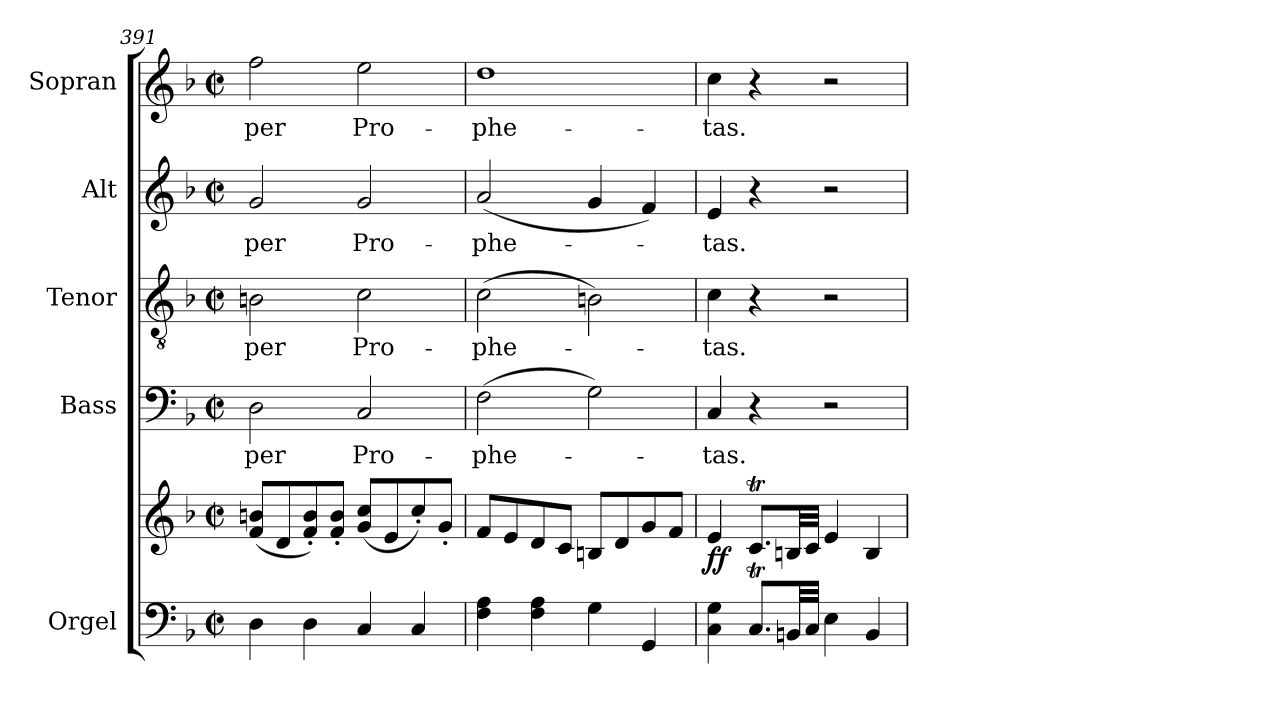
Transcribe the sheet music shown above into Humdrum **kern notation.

**kern	**kern	**dynam	**kern	**text	**kern	**text	**kern	**text	**kern	**text
*part5	*part5	*part5	*part4	*part4	*part3	*part3	*part2	*part2	*part1	*part1
*staff6	*staff5	*staff5/6	*staff4	*staff4	*staff3	*staff3	*staff2	*staff2	*staff1	*staff1
*I"Orgel	*	*	*I"Bass	*	*I"Tenor	*	*I"Alt	*	*I"Sopran	*
*I'Org.	*	*	*I'B.	*	*I'T.	*	*I'A.	*	*I'S.	*
*clefF4	*clefG2	*	*clefF4	*	*clefGv2	*	*clefG2	*	*clefG2	*
*k[b-]	*k[b-]	*	*k[b-]	*	*k[b-]	*	*k[b-]	*	*k[b-]	*
*F:	*F:	*	*F:	*	*F:	*	*F:	*	*F:	*
*M2/2	*M2/2	*	*M2/2	*	*M2/2	*	*M2/2	*	*M2/2	*
*met(c|)	*met(c|)	*	*met(c|)	*	*met(c|)	*	*met(c|)	*	*met(c|)	*
=391	=391	=391	=391	=391	=391	=391	=391	=391	=391	=391
!	!	!	!	!LO:LY:b	!	!LO:LY:b	!	!LO:LY:b	!	!LO:LY:b
4D\	(<8f/ 8bn/L	.	2D\	per	2Bn\	per	2g/	per	2ff\	per
.	8d/	.	.	.	.	.	.	.	.	.
4D\	8f/'< 8b/'<)	.	.	.	.	.	.	.	.	.
.	8f/'< 8b/'<J	.	.	.	.	.	.	.	.	.
!	!	!	!	!LO:LY:b	!	!LO:LY:b	!	!LO:LY:b	!	!LO:LY:b
4C/	(<8g/ 8cc/L	.	2C/	Pro-	2c\	Pro-	2g/	Pro-	2ee\	Pro-
.	8e/	.	.	.	.	.	.	.	.	.
4C/	8cc'</)	.	.	.	.	.	.	.	.	.
.	8g'</J	.	.	.	.	.	.	.	.	.
!!LO:LB:g=z
=392	=392	=392	=392	=392	=392	=392	=392	=392	=392	=392
!	!	!	!	!LO:LY:b	!	!LO:LY:b	!	!LO:LY:b	!	!LO:LY:b
4F\ 4A\	8f/L	.	(>2F\	-phe-	(>2c\	-phe-	(<2a/	-phe-	1dd	-phe-
.	8e/	.	.	.	.	.	.	.	.	.
4F\ 4A\	8d/	.	.	.	.	.	.	.	.	.
.	8c/J	.	.	.	.	.	.	.	.	.
4G\	8Bn/L	.	2G\)	.	2Bn\)	.	4g/	.	.	.
.	8d/	.	.	.	.	.	.	.	.	.
4GG/	8g/	.	.	.	.	.	4f/)	.	.	.
.	8f/J	.	.	.	.	.	.	.	.	.
=393	=393	=393	=393	=393	=393	=393	=393	=393	=393	=393
!	!	!LO:DY:b	!	!LO:LY:b	!	!LO:LY:b	!	!LO:LY:b	!	!LO:LY:b
4C\ 4G\	4e/	ff	4C/	-tas.	4c\	-tas.	4e/	-tas.	4cc\	-tas.
8.CT/L	8.cT/L	.	4r	.	4r	.	4r	.	4r	.
32BBn/LL	32Bn/LL	.	.	.	.	.	.	.	.	.
32C/JJJ	32c/JJJ	.	.	.	.	.	.	.	.	.
4E\	4e/	.	2r	.	2r	.	2r	.	2r	.
4BB/	4B/	.	.	.	.	.	.	.	.	.
=	=	=	=	=	=	=	=	=	=	=
*-	*-	*-	*-	*-	*-	*-	*-	*-	*-	*-
